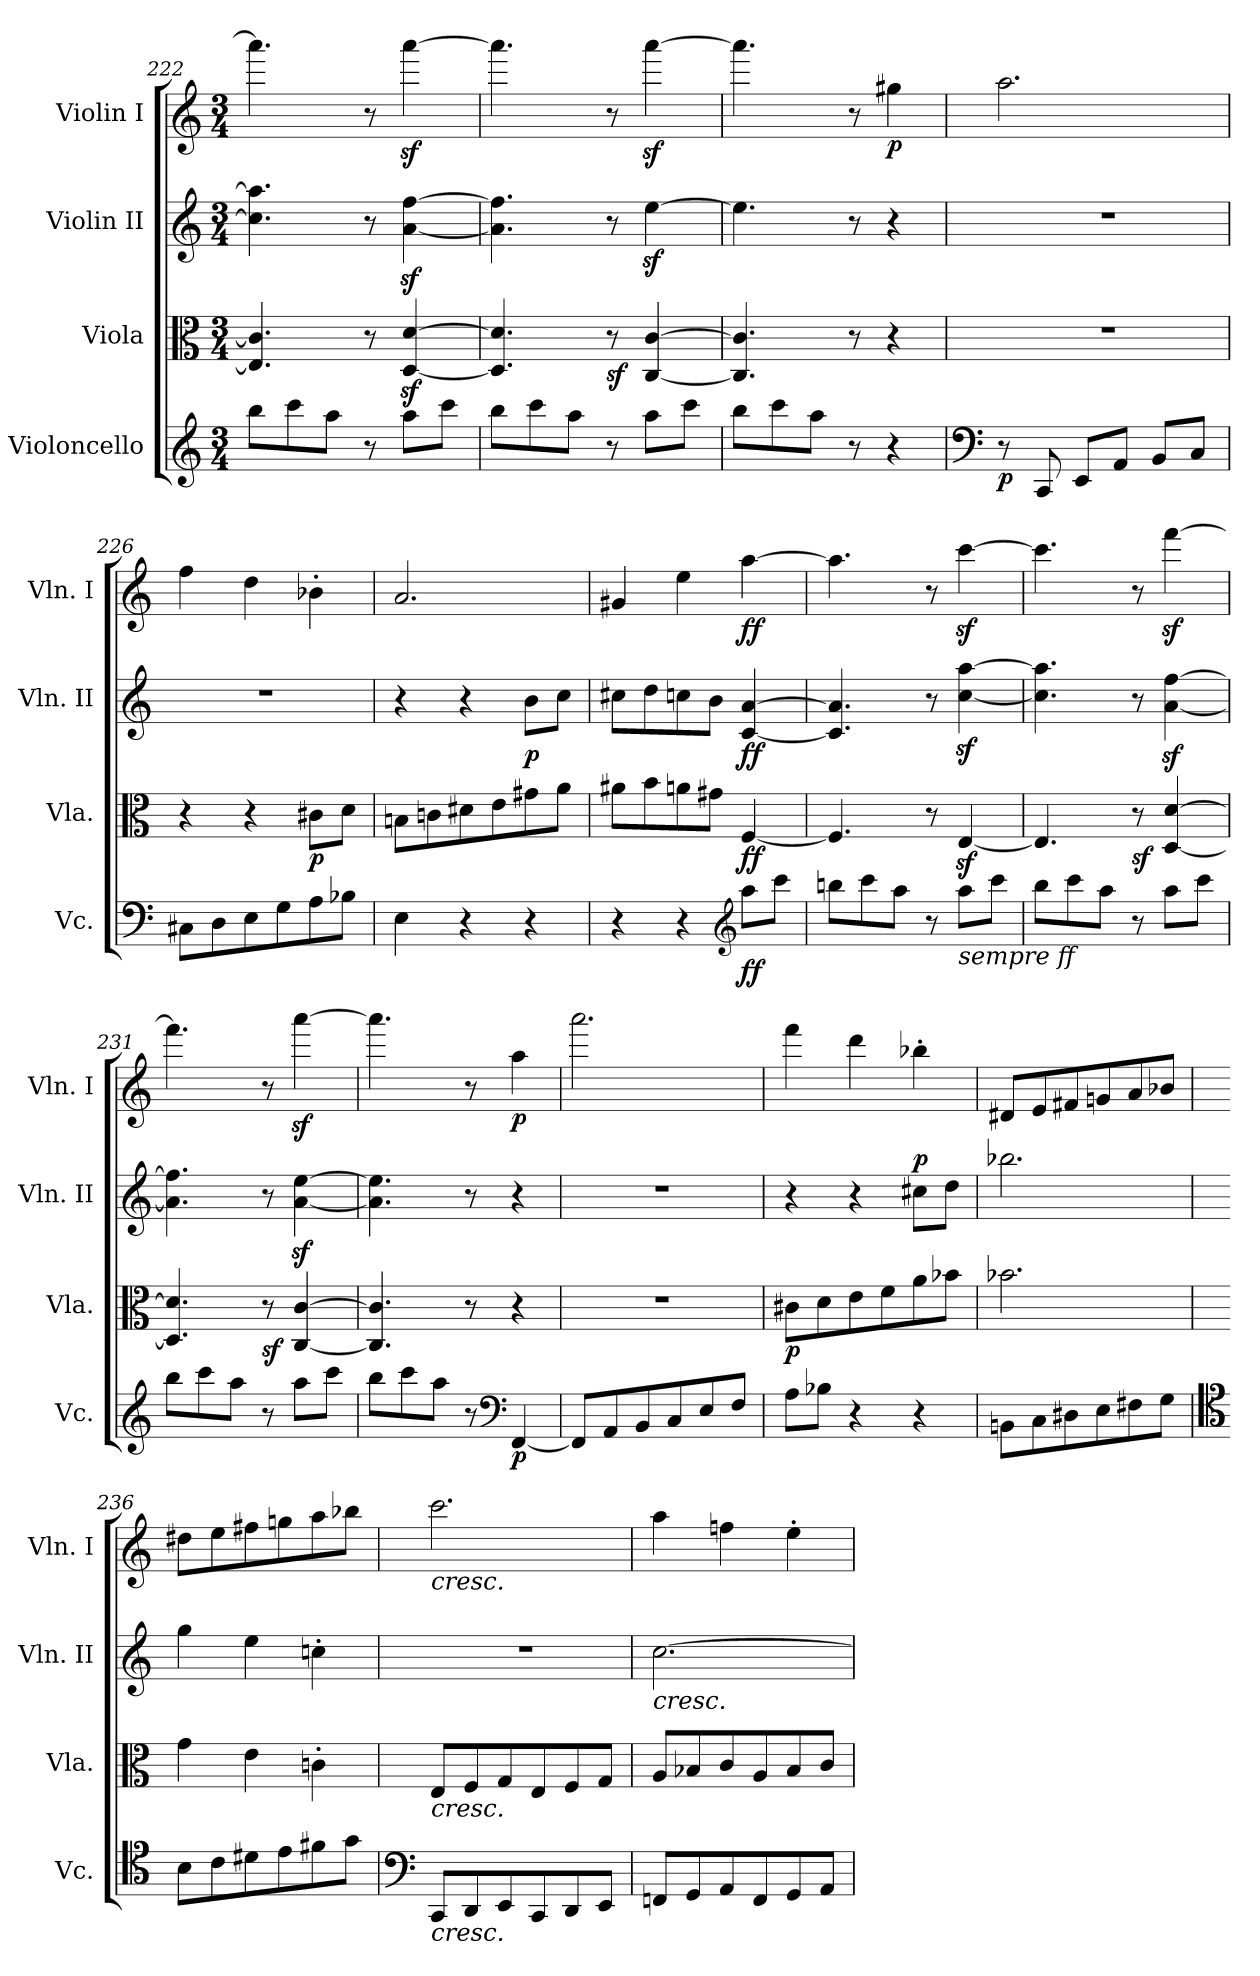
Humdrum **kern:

**kern	**dynam	**kern	**dynam	**kern	**dynam	**kern	**dynam
*part4	*part4	*part3	*part3	*part2	*part2	*part1	*part1
*staff4	*staff4	*staff3	*staff3	*staff2	*staff2	*staff1	*staff1
*I"Violoncello	*	*I"Viola	*	*I"Violin II	*	*I"Violin I	*
*I'Vc.	*	*I'Vla.	*	*I'Vln. II	*	*I'Vln. I	*
*clefG2	*	*clefC3	*	*clefG2	*	*clefG2	*
*k[]	*	*k[]	*	*k[]	*	*k[]	*
*M3/4	*	*M3/4	*	*M3/4	*	*M3/4	*
=222	=222	=222	=222	=222	=222	=222	=222
8bb\L	.	4.E/] 4.c/]	.	4.cc\] 4.aa\]	.	4.aaa\]	.
8ccc\	.	.	.	.	.	.	.
8aa\J	.	.	.	.	.	.	.
8r	.	8r	.	8r	.	8r	.
8aa\L	.	[4D/z< [4d/z<	.	[4a\z< [4ff\z<	.	[4aaaz<\	.
8ccc\J	.	.	.	.	.	.	.
=223	=223	=223	=223	=223	=223	=223	=223
8bb\L	.	4.D/] 4.d/]	.	4.a\] 4.ff\]	.	4.aaa\]	.
8ccc\	.	.	.	.	.	.	.
8aa\J	.	.	.	.	.	.	.
!	!	!	!LO:DY:b	!	!	!	!
8r	.	8r	sf	8r	.	8r	.
8aa\L	.	[4C/ [4c/	.	[4eez<\	.	[4aaaz<\	.
8ccc\J	.	.	.	.	.	.	.
=224	=224	=224	=224	=224	=224	=224	=224
8bb\L	.	4.C/] 4.c/]	.	4.ee\]	.	4.aaa\]	.
8ccc\	.	.	.	.	.	.	.
8aa\J	.	.	.	.	.	.	.
8r	.	8r	.	8r	.	8r	.
!	!	!	!	!	!	!	!LO:DY:b
4r	.	4r	.	4r	.	4gg#X\	p
!!LO:LB:g=z
=225	=225	=225	=225	=225	=225	=225	=225
*clefF4	*	*	*	*	*	*	*
!	!LO:DY:b	!	!	!	!	!	!
8r	p	2.r	.	2.r	.	2.aa\	.
8CC/	.	.	.	.	.	.	.
8EE/L	.	.	.	.	.	.	.
8AA/J	.	.	.	.	.	.	.
8BB/L	.	.	.	.	.	.	.
8C/J	.	.	.	.	.	.	.
=226	=226	=226	=226	=226	=226	=226	=226
8C#X\L	.	4r	.	2.r	.	4ff\	.
8D\	.	.	.	.	.	.	.
8E\	.	4r	.	.	.	4dd\	.
8G\	.	.	.	.	.	.	.
!	!	!	!LO:DY:b	!	!	!	!
8A\	.	8c#X\L	p	.	.	4b-X'\	.
8B-X\J	.	8d\J	.	.	.	.	.
=227	=227	=227	=227	=227	=227	=227	=227
4E\	.	8Bn\L	.	4r	.	2.a/	.
.	.	8cn\	.	.	.	.	.
4r	.	8d#X\	.	4r	.	.	.
.	.	8e\	.	.	.	.	.
!	!	!	!	!	!LO:DY:b	!	!
4r	.	8g#X\	.	8b\L	p	.	.
.	.	8a\J	.	8cc\J	.	.	.
=228	=228	=228	=228	=228	=228	=228	=228
4r	.	8a#X\L	.	8cc#X\L	.	4g#X/	.
.	.	8b\	.	8dd\	.	.	.
4r	.	8an\	.	8ccn\	.	4ee\	.
.	.	8g#X\J	.	8b\J	.	.	.
*clefG2	*	*	*	*	*	*	*
!	!LO:DY:b	!	!LO:DY:b	!	!LO:DY:b	!	!LO:DY:b
8aa\L	ff	[4F/	ff	[4c/ [4a/	ff	[4aa\	ff
8ccc\J	.	.	.	.	.	.	.
=229	=229	=229	=229	=229	=229	=229	=229
8bbn\L	.	4.F/]	.	4.c/] 4.a/]	.	4.aa\]	.
8ccc\	.	.	.	.	.	.	.
8aa\J	.	.	.	.	.	.	.
8r	.	8r	.	8r	.	8r	.
!LO:TX:b:i:t=sempre ff	!	!	!	!	!	!	!
8aa\L	.	[4Ez</	.	[4cc\z< [4aa\z<	.	[4cccz<\	.
8ccc\J	.	.	.	.	.	.	.
!!LO:LB:g=z
=230	=230	=230	=230	=230	=230	=230	=230
8bb\L	.	4.E/]	.	4.cc\] 4.aa\]	.	4.ccc\]	.
8ccc\	.	.	.	.	.	.	.
8aa\J	.	.	.	.	.	.	.
!	!	!	!LO:DY:b	!	!	!	!
8r	.	8r	sf	8r	.	8r	.
8aa\L	.	[4D/ [4d/	.	[4a\z< [4ff\z<	.	[4fffz<\	.
8ccc\J	.	.	.	.	.	.	.
=231	=231	=231	=231	=231	=231	=231	=231
8bb\L	.	4.D/] 4.d/]	.	4.a\] 4.ff\]	.	4.fff\]	.
8ccc\	.	.	.	.	.	.	.
8aa\J	.	.	.	.	.	.	.
!	!	!	!LO:DY:b	!	!	!	!
8r	.	8r	sf	8r	.	8r	.
8aa\L	.	[4C/ [4c/	.	[4a\z< [4ee\z<	.	[4aaaz<\	.
8ccc\J	.	.	.	.	.	.	.
=232	=232	=232	=232	=232	=232	=232	=232
8bb\L	.	4.C/] 4.c/]	.	4.a\] 4.ee\]	.	4.aaa\]	.
8ccc\	.	.	.	.	.	.	.
8aa\J	.	.	.	.	.	.	.
8r	.	8r	.	8r	.	8r	.
*clefF4	*	*	*	*	*	*	*
!	!LO:DY:b	!	!	!	!	!	!LO:DY:b
[4FF/	p	4r	.	4r	.	4aa\	p
=233	=233	=233	=233	=233	=233	=233	=233
8FF/L]	.	2.r	.	2.r	.	2.aaa\	.
8AA/	.	.	.	.	.	.	.
8BB/	.	.	.	.	.	.	.
8C/	.	.	.	.	.	.	.
8E/	.	.	.	.	.	.	.
8F/J	.	.	.	.	.	.	.
=234	=234	=234	=234	=234	=234	=234	=234
!	!	!	!LO:DY:b	!	!	!	!
8A\L	.	8c#X\L	p	4r	.	4fff\	.
8B-X\J	.	8d\	.	.	.	.	.
4r	.	8e\	.	4r	.	4ddd\	.
.	.	8f\	.	.	.	.	.
!	!	!	!	!	!LO:DY:a	!	!
4r	.	8a\	.	8cc#X\L	p	4bb-X'\	.
.	.	8b-X\J	.	8dd\J	.	.	.
!!LO:LB:g=z
=235	=235	=235	=235	=235	=235	=235	=235
8BBn\L	.	2.b-X\	.	2.bb-X\	.	8d#X/L	.
8C\	.	.	.	.	.	8e/	.
8D#X\	.	.	.	.	.	8f#X/	.
8E\	.	.	.	.	.	8gn/	.
8F#X\	.	.	.	.	.	8a/	.
8G\J	.	.	.	.	.	8b-X/J	.
=236	=236	=236	=236	=236	=236	=236	=236
*clefC4	*	*	*	*	*	*	*
8B\L	.	4g\	.	4gg\	.	8dd#X\L	.
8c\	.	.	.	.	.	8ee\	.
8d#X\	.	4e\	.	4ee\	.	8ff#X\	.
8e\	.	.	.	.	.	8ggn\	.
8f#X\	.	4cn'\	.	4ccn'\	.	8aa\	.
8g\J	.	.	.	.	.	8bb-X\J	.
=237	=237	=237	=237	=237	=237	=237	=237
*clefF4	*	*	*	*	*	*	*
!	!	!	!	!	!	!LO:TX:b:i:t=cresc.	!
!	!	!LO:TX:b:i:t=cresc.	!	!	!	!	!
!LO:TX:b:i:t=cresc.	!	!	!	!	!	!	!
8CC/L	.	8E/L	.	2.r	.	2.ccc\	.
8DD/	.	8F/	.	.	.	.	.
8EE/	.	8G/	.	.	.	.	.
8CC/	.	8E/	.	.	.	.	.
8DD/	.	8F/	.	.	.	.	.
8EE/J	.	8G/J	.	.	.	.	.
=238	=238	=238	=238	=238	=238	=238	=238
!	!	!	!	!LO:TX:b:i:t=cresc.	!	!	!
8FFn/L	.	8A/L	.	[2.cc\	.	4aa\	.
8GG/	.	8B-X/	.	.	.	.	.
8AA/	.	8c/	.	.	.	4ffn\	.
8FF/	.	8A/	.	.	.	.	.
8GG/	.	8B-/	.	.	.	4ee'\	.
8AA/J	.	8c/J	.	.	.	.	.
=	=	=	=	=	=	=	=
*-	*-	*-	*-	*-	*-	*-	*-
